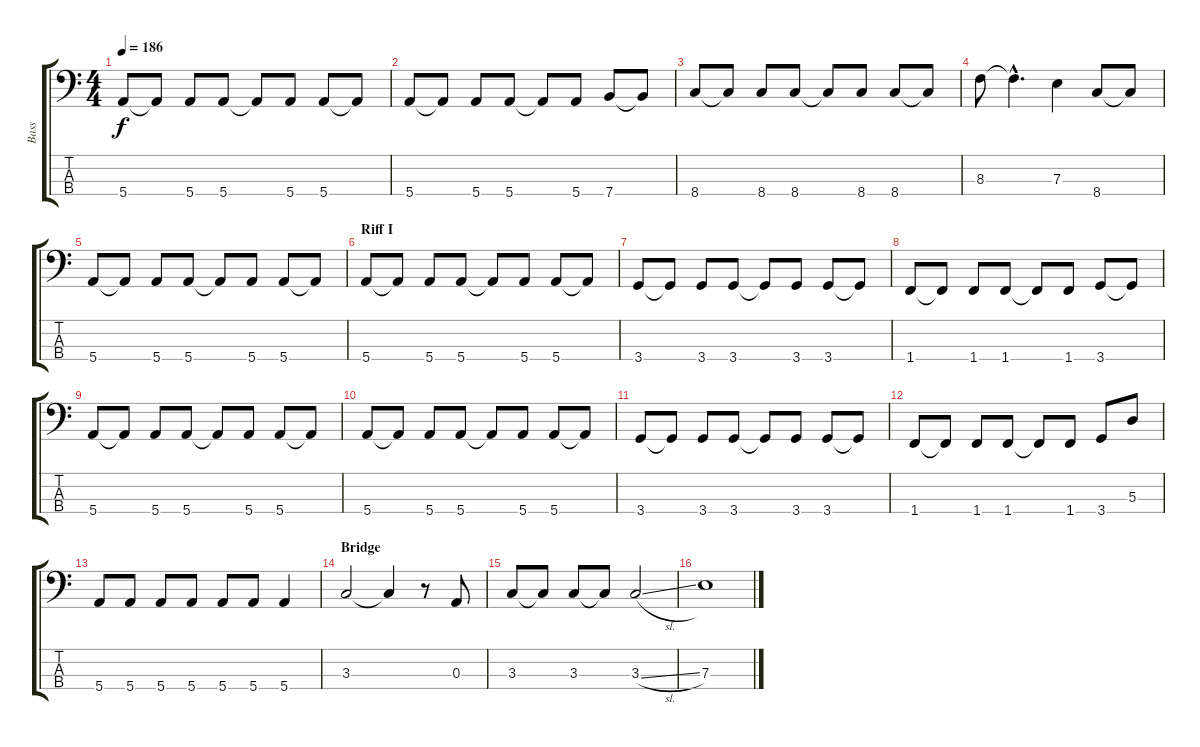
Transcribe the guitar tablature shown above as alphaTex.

\track ("Bass" "Bass") {instrument electricbassfinger}
\staff {score tabs}
\tuning (G2 D2 A1 E1) {hide}
\ts (4 4)
\tempo 186
\clef f4
\ks c
5.4.8{dy f} 5.4{t}.8 5.4.8 5.4.8 5.4{t}.8 5.4.8 5.4.8 5.4{t}.8 |
5.4.8 5.4{t}.8 5.4.8 5.4.8 5.4{t}.8 5.4.8 7.4.8 7.4{t}.8 |
8.4.8 8.4{t}.8 8.4.8 8.4.8 8.4{t}.8 8.4.8 8.4.8 8.4{t}.8 |
8.3.8 8.3{hac t}.4{d} 7.3.4 8.4.8 8.4{t}.8 |
5.4.8 5.4{t}.8 5.4.8 5.4.8 5.4{t}.8 5.4.8 5.4.8 5.4{t}.8 |
\section ("" "Riff I")
5.4.8 5.4{t}.8 5.4.8 5.4.8 5.4{t}.8 5.4.8 5.4.8 5.4{t}.8 |
3.4.8 3.4{t}.8 3.4.8 3.4.8 3.4{t}.8 3.4.8 3.4.8 3.4{t}.8 |
1.4.8 1.4{t}.8 1.4.8 1.4.8 1.4{t}.8 1.4.8 3.4.8 3.4{t}.8 |
5.4.8 5.4{t}.8 5.4.8 5.4.8 5.4{t}.8 5.4.8 5.4.8 5.4{t}.8 |
5.4.8 5.4{t}.8 5.4.8 5.4.8 5.4{t}.8 5.4.8 5.4.8 5.4{t}.8 |
3.4.8 3.4{t}.8 3.4.8 3.4.8 3.4{t}.8 3.4.8 3.4.8 3.4{t}.8 |
1.4.8 1.4{t}.8 1.4.8 1.4.8 1.4{t}.8 1.4.8 3.4.8 5.3.8 |
5.4.8 5.4.8 5.4.8 5.4.8 5.4.8 5.4.8 5.4.4 |
\section ("" "Bridge")
3.3.2 3.3{t}.4 r.8 0.3.8 |
3.3.8 3.3{t}.8 3.3.8 3.3{t}.8 3.3{sl}.2 |
7.3.1
